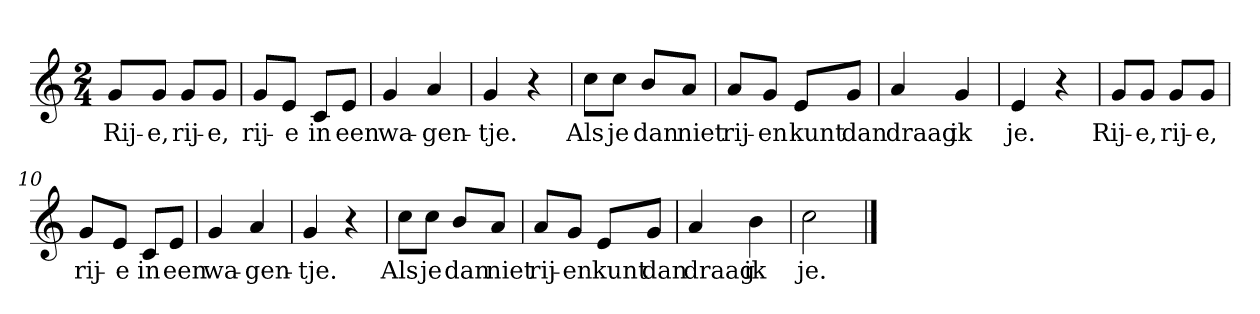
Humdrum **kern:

**kern	**text
*part1	*part1
*staff1	*staff1
*clefG2	*
*k[]	*
*C:	*
*M2/4	*
*MM120	*
=1	=1
8g/L	Rij-
8g/J	-e,
8g/L	rij-
8g/J	-e,
=2	=2
8g/L	rij-
8e/J	-e
8c/L	in
8e/J	een
=3	=3
4g	wa-
4a	-gen-
=4	=4
4g	-tje.
4r	.
=5	=5
8cc\L	Als
8cc\J	je
8b/L	dan
8a/J	niet
=6	=6
8a/L	rij-
8g/J	-en
8e/L	kunt
8g/J	dan
=7	=7
4a	draag
4g	ik
=8	=8
4e	je.
4r	.
=9	=9
8g/L	Rij-
8g/J	-e,
8g/L	rij-
8g/J	-e,
=10	=10
8g/L	rij-
8e/J	-e
8c/L	in
8e/J	een
=11	=11
4g	wa-
4a	-gen-
=12	=12
4g	-tje.
4r	.
=13	=13
8cc\L	Als
8cc\J	je
8b/L	dan
8a/J	niet
=14	=14
8a/L	rij-
8g/J	-en
8e/L	kunt
8g/J	dan
=15	=15
4a	draag
4b	ik
=16	=16
2cc	je.
==	==
*-	*-
